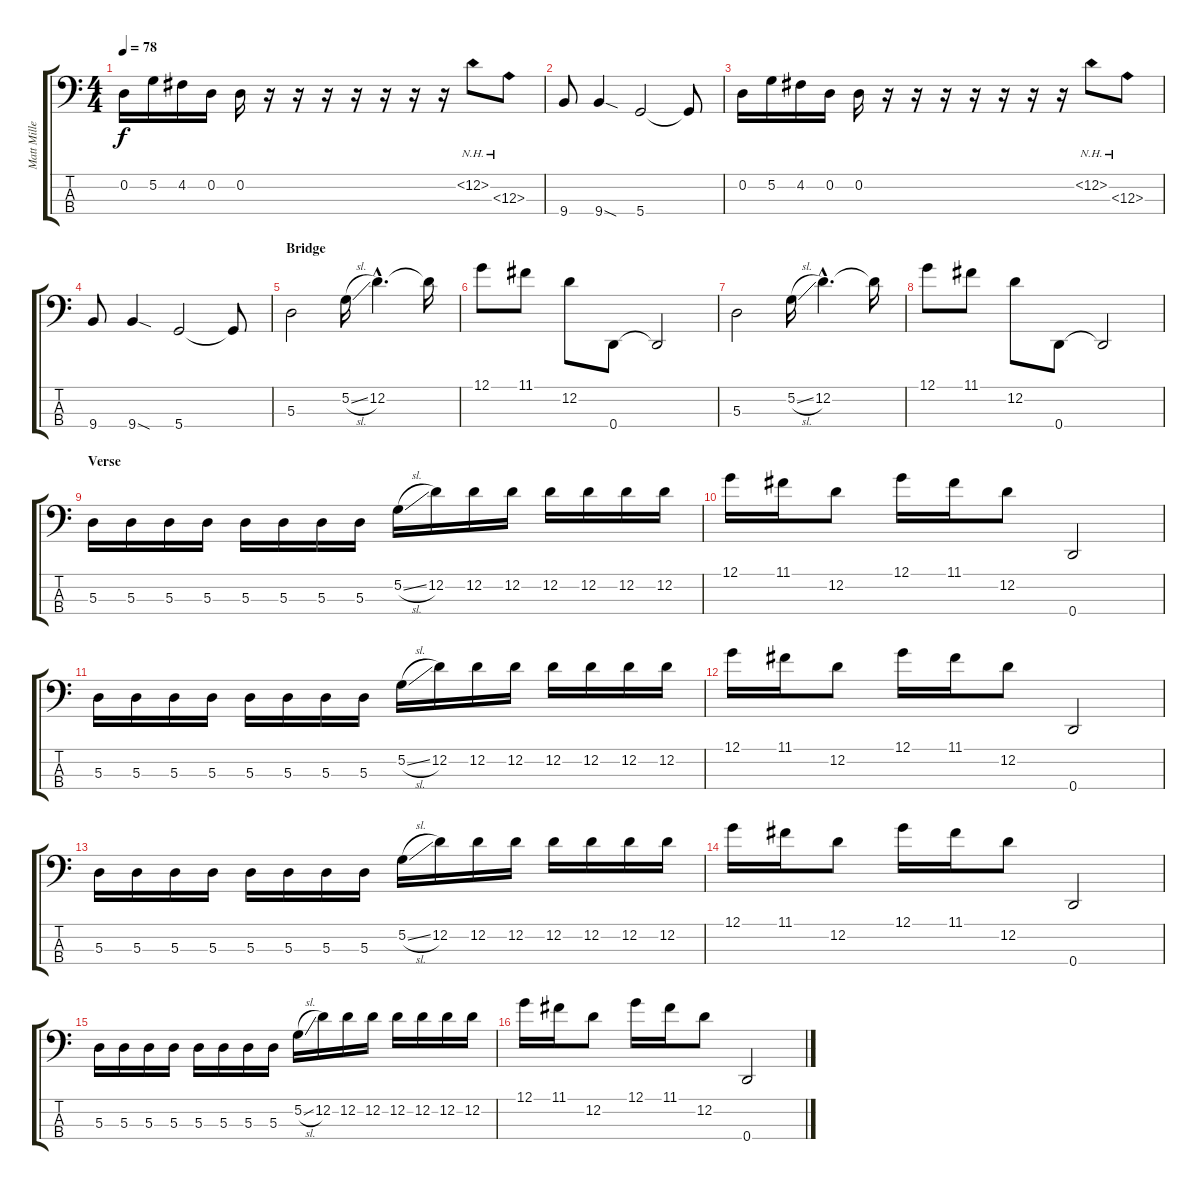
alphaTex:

\track ("Matt Miller" "Matt Mille") {instrument electricbassfinger}
\staff {score tabs}
\tuning (G2 D2 A1 D1) {hide}
\ts (4 4)
\tempo 78
\clef f4
\ks c
0.2.16{dy f} 5.2.16 4.2.16 0.2.16 0.2.16 r.16 r.16 r.16 r.16 r.16 r.16 r.16 12.2{nh}.8 12.3{nh}.8 |
9.4.8 9.4{sod}.4 5.4.2 5.4{t}.8 |
0.2.16 5.2.16 4.2.16 0.2.16 0.2.16 r.16 r.16 r.16 r.16 r.16 r.16 r.16 12.2{nh}.8 12.3{nh}.8 |
9.4.8 9.4{sod}.4 5.4.2 5.4{t}.8 |
\section ("" "Bridge")
5.3.2 5.2{sl}.16 12.2{hac}.4{d} 12.2{t}.16 |
12.1.8 11.1.8 12.2.8 0.4.8 0.4{t}.2 |
5.3.2 5.2{sl}.16 12.2{hac}.4{d} 12.2{t}.16 |
12.1.8 11.1.8 12.2.8 0.4.8 0.4{t}.2 |
\section ("" "Verse")
5.3.16 5.3.16 5.3.16 5.3.16 5.3.16 5.3.16 5.3.16 5.3.16 5.2{sl}.16 12.2.16 12.2.16 12.2.16 12.2.16 12.2.16 12.2.16 12.2.16 |
12.1.16 11.1.16 12.2.8 12.1.16 11.1.16 12.2.8 0.4.2 |
5.3.16 5.3.16 5.3.16 5.3.16 5.3.16 5.3.16 5.3.16 5.3.16 5.2{sl}.16 12.2.16 12.2.16 12.2.16 12.2.16 12.2.16 12.2.16 12.2.16 |
12.1.16 11.1.16 12.2.8 12.1.16 11.1.16 12.2.8 0.4.2 |
5.3.16 5.3.16 5.3.16 5.3.16 5.3.16 5.3.16 5.3.16 5.3.16 5.2{sl}.16 12.2.16 12.2.16 12.2.16 12.2.16 12.2.16 12.2.16 12.2.16 |
12.1.16 11.1.16 12.2.8 12.1.16 11.1.16 12.2.8 0.4.2 |
5.3.16 5.3.16 5.3.16 5.3.16 5.3.16 5.3.16 5.3.16 5.3.16 5.2{sl}.16 12.2.16 12.2.16 12.2.16 12.2.16 12.2.16 12.2.16 12.2.16 |
12.1.16 11.1.16 12.2.8 12.1.16 11.1.16 12.2.8 0.4.2
